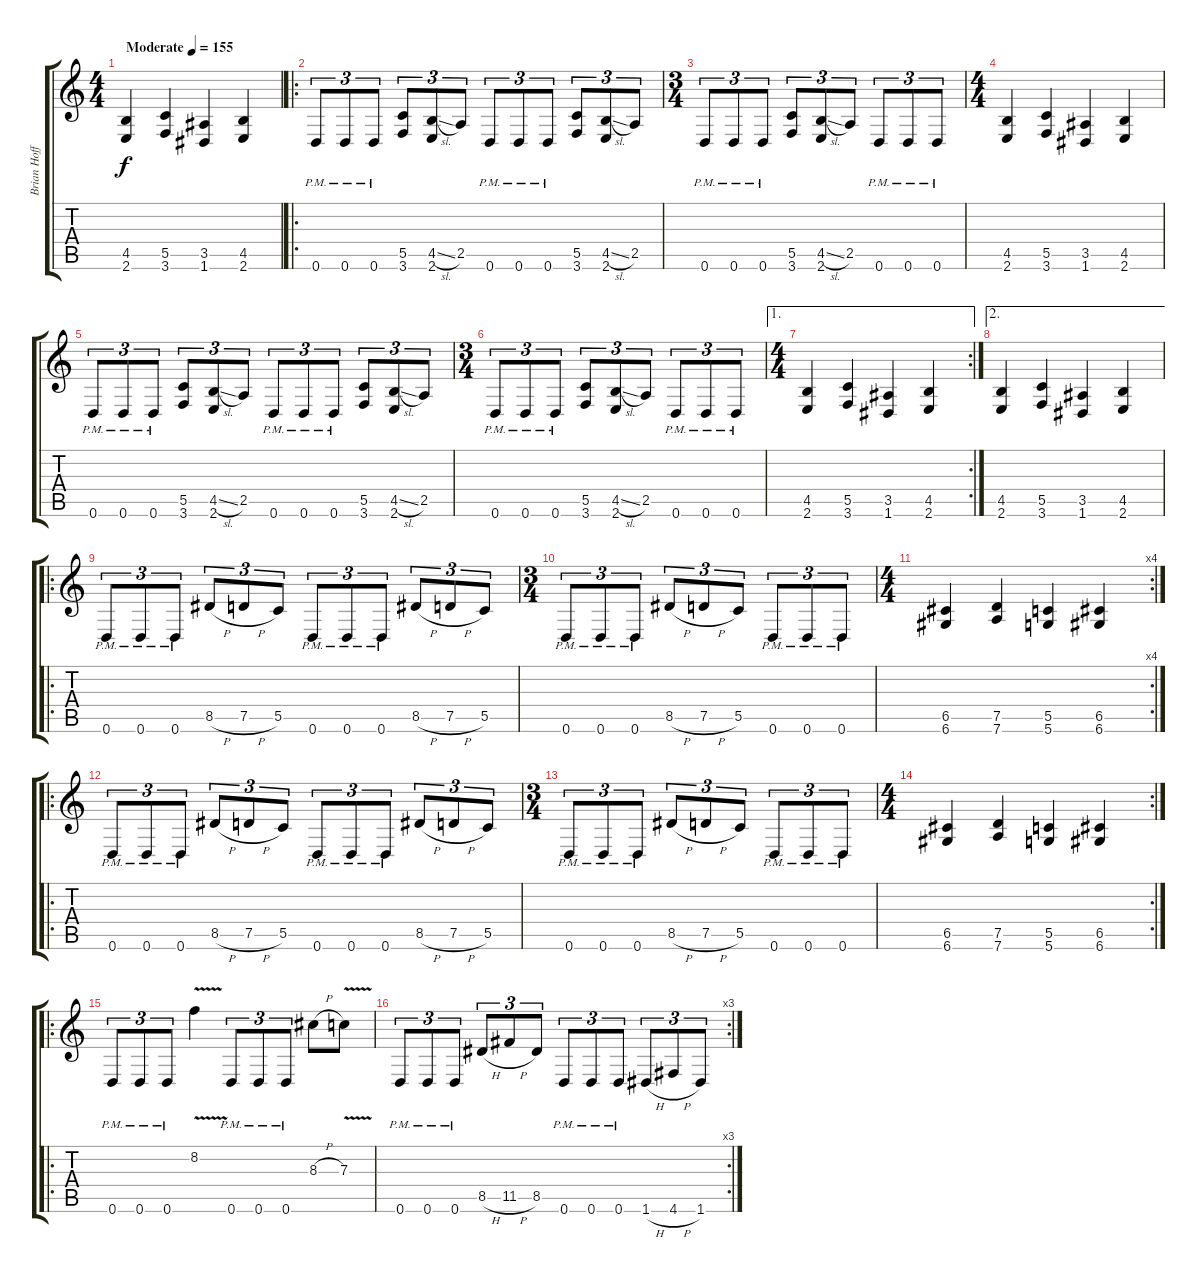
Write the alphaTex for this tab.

\track ("Brian Hoffman" "Brian Hoff") {instrument distortionguitar}
\staff {score tabs}
\tuning (D4 A3 F3 C3 G2 D2) {hide}
\ts (4 4)
\tempo (155 "Moderate")
\clef g2
\ks c
(4.5 2.6).4{dy f instrument distortionguitar} (5.5 3.6).4 (3.5 1.6).4 (4.5 2.6).4 |
\ro
0.6{pm}.8{tu (3 2)} 0.6{pm}.8{tu (3 2)} 0.6{pm}.8{tu (3 2)} (5.5 3.6).8{tu (3 2)} (4.5{sl} 2.6).8{tu (3 2)} 2.5.8{tu (3 2)} 0.6{pm}.8{tu (3 2)} 0.6{pm}.8{tu (3 2)} 0.6{pm}.8{tu (3 2)} (5.5 3.6).8{tu (3 2)} (4.5{sl} 2.6).8{tu (3 2)} 2.5.8{tu (3 2)} |
\ts (3 4)
0.6{pm}.8{tu (3 2)} 0.6{pm}.8{tu (3 2)} 0.6{pm}.8{tu (3 2)} (5.5 3.6).8{tu (3 2)} (4.5{sl} 2.6).8{tu (3 2)} 2.5.8{tu (3 2)} 0.6{pm}.8{tu (3 2)} 0.6{pm}.8{tu (3 2)} 0.6{pm}.8{tu (3 2)} |
\ts (4 4)
(4.5 2.6).4 (5.5 3.6).4 (3.5 1.6).4 (4.5 2.6).4 |
0.6{pm}.8{tu (3 2)} 0.6{pm}.8{tu (3 2)} 0.6{pm}.8{tu (3 2)} (5.5 3.6).8{tu (3 2)} (4.5{sl} 2.6).8{tu (3 2)} 2.5.8{tu (3 2)} 0.6{pm}.8{tu (3 2)} 0.6{pm}.8{tu (3 2)} 0.6{pm}.8{tu (3 2)} (5.5 3.6).8{tu (3 2)} (4.5{sl} 2.6).8{tu (3 2)} 2.5.8{tu (3 2)} |
\ts (3 4)
0.6{pm}.8{tu (3 2)} 0.6{pm}.8{tu (3 2)} 0.6{pm}.8{tu (3 2)} (5.5 3.6).8{tu (3 2)} (4.5{sl} 2.6).8{tu (3 2)} 2.5.8{tu (3 2)} 0.6{pm}.8{tu (3 2)} 0.6{pm}.8{tu (3 2)} 0.6{pm}.8{tu (3 2)} |
\ae 1
\rc 2
\ts (4 4)
(4.5 2.6).4 (5.5 3.6).4 (3.5 1.6).4 (4.5 2.6).4 |
\ae 2
(4.5 2.6).4 (5.5 3.6).4 (3.5 1.6).4 (4.5 2.6).4 |
\ro
0.6{pm}.8{tu (3 2)} 0.6{pm}.8{tu (3 2)} 0.6{pm}.8{tu (3 2)} 8.5{h}.8{tu (3 2)} 7.5{h}.8{tu (3 2)} 5.5.8{tu (3 2)} 0.6{pm}.8{tu (3 2)} 0.6{pm}.8{tu (3 2)} 0.6{pm}.8{tu (3 2)} 8.5{h}.8{tu (3 2)} 7.5{h}.8{tu (3 2)} 5.5.8{tu (3 2)} |
\ts (3 4)
0.6{pm}.8{tu (3 2)} 0.6{pm}.8{tu (3 2)} 0.6{pm}.8{tu (3 2)} 8.5{h}.8{tu (3 2)} 7.5{h}.8{tu (3 2)} 5.5.8{tu (3 2)} 0.6{pm}.8{tu (3 2)} 0.6{pm}.8{tu (3 2)} 0.6{pm}.8{tu (3 2)} |
\rc 4
\ts (4 4)
(6.5 6.6).4 (7.5 7.6).4 (5.5 5.6).4 (6.5 6.6).4 |
\ro
0.6{pm}.8{tu (3 2)} 0.6{pm}.8{tu (3 2)} 0.6{pm}.8{tu (3 2)} 8.5{h}.8{tu (3 2)} 7.5{h}.8{tu (3 2)} 5.5.8{tu (3 2)} 0.6{pm}.8{tu (3 2)} 0.6{pm}.8{tu (3 2)} 0.6{pm}.8{tu (3 2)} 8.5{h}.8{tu (3 2)} 7.5{h}.8{tu (3 2)} 5.5.8{tu (3 2)} |
\ts (3 4)
0.6{pm}.8{tu (3 2)} 0.6{pm}.8{tu (3 2)} 0.6{pm}.8{tu (3 2)} 8.5{h}.8{tu (3 2)} 7.5{h}.8{tu (3 2)} 5.5.8{tu (3 2)} 0.6{pm}.8{tu (3 2)} 0.6{pm}.8{tu (3 2)} 0.6{pm}.8{tu (3 2)} |
\rc 2
\ts (4 4)
(6.5 6.6).4 (7.5 7.6).4 (5.5 5.6).4 (6.5 6.6).4 |
\ro
0.6{pm}.8{tu (3 2)} 0.6{pm}.8{tu (3 2)} 0.6{pm}.8{tu (3 2)} 8.2{v}.4 0.6{pm}.8{tu (3 2)} 0.6{pm}.8{tu (3 2)} 0.6{pm}.8{tu (3 2)} 8.3{h}.8 7.3{v}.8 |
\rc 3
0.6{pm}.8{tu (3 2)} 0.6{pm}.8{tu (3 2)} 0.6{pm}.8{tu (3 2)} 8.5{h}.8{tu (3 2)} 11.5{h}.8{tu (3 2)} 8.5.8{tu (3 2)} 0.6{pm}.8{tu (3 2)} 0.6{pm}.8{tu (3 2)} 0.6{pm}.8{tu (3 2)} 1.6{h}.8{tu (3 2)} 4.6{h}.8{tu (3 2)} 1.6.8{tu (3 2)}
